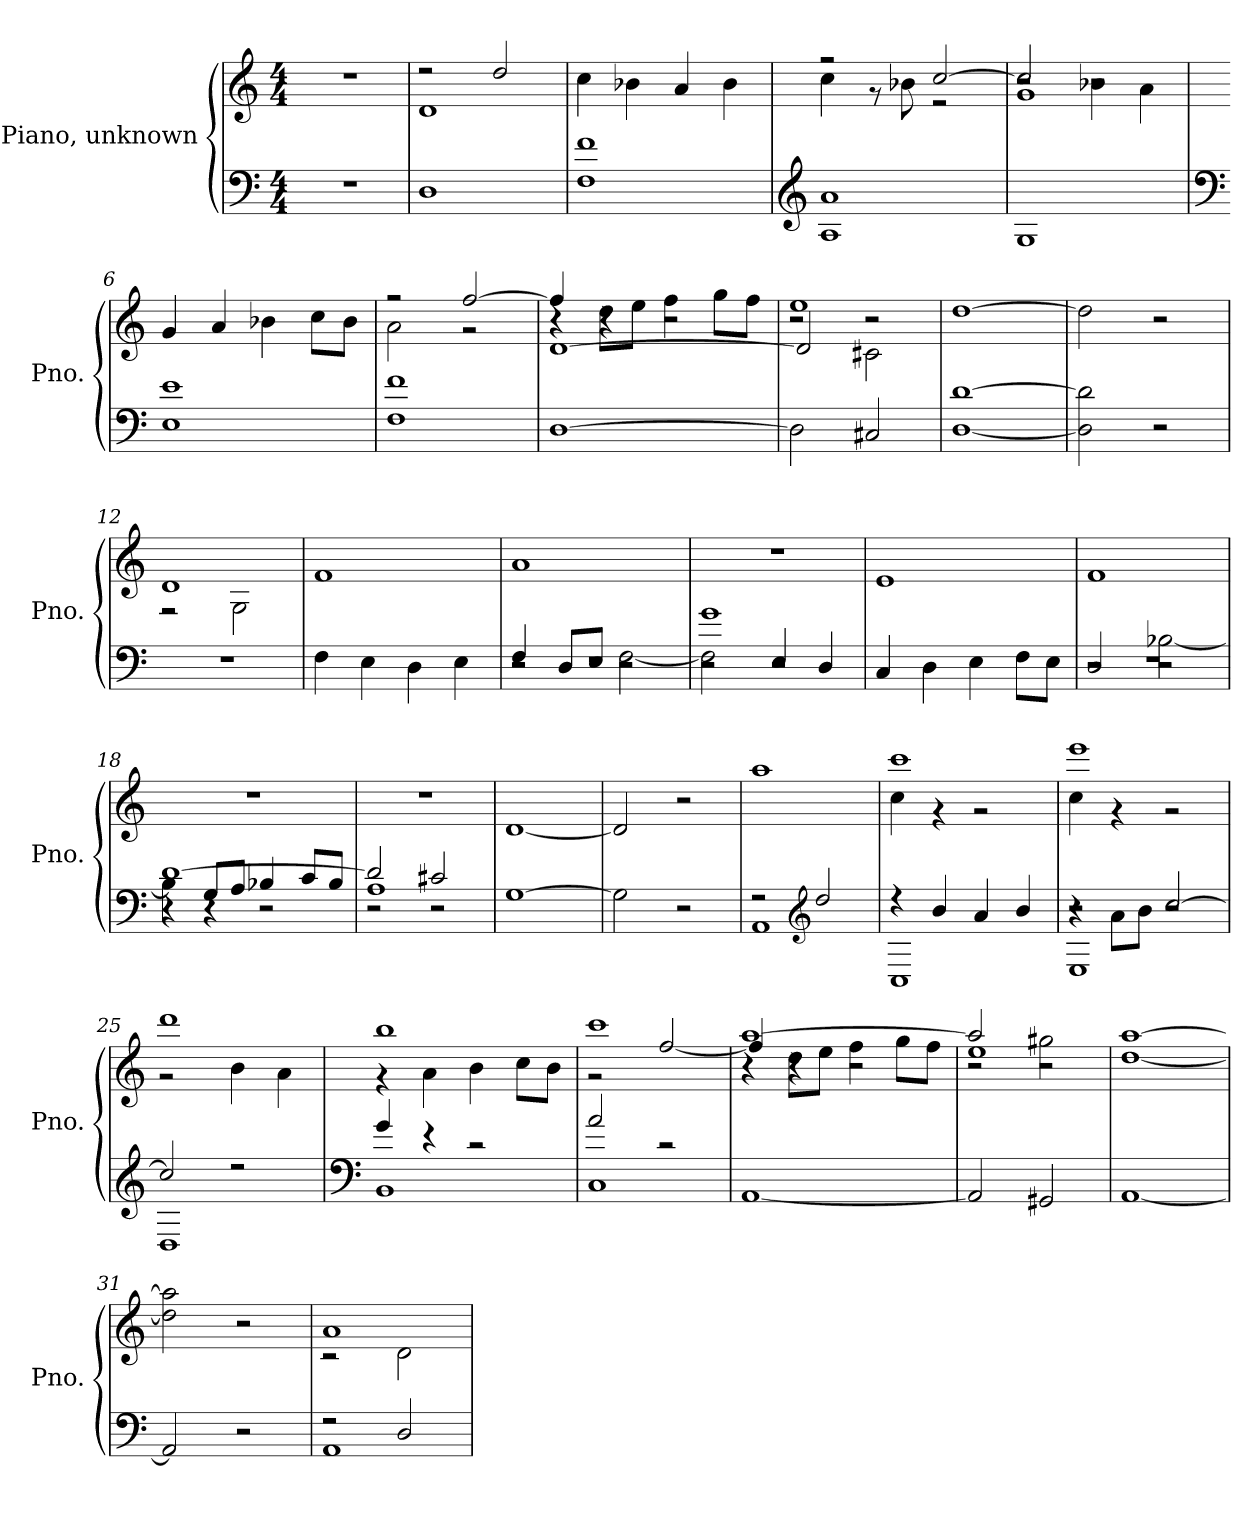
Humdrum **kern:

**kern	**kern
*part1	*part1
*staff2	*staff1
*I"Piano, unknown	*
*I'Pno.	*
*clefF4	*clefG2
*k[]	*k[]
*M4/4	*M4/4
*MM120	*MM120
=1	=1
1r	1r
=2	=2
*	*^
1D	2r	1d
.	2dd/	.
*	*v	*v
=3	=3
1F 1f	4cc\
.	4b-X\
.	4a/
.	4b-\
=4	=4
*clefG2	*
*	*^
1A 1a	2r	4cc\
.	.	8r
.	.	8b-X\
.	[2cc/	2r
=5	=5	=5
*	*	*^
1G	2cc/]	2r	1g
.	2r	4b-X\	.
.	.	4a\	.
*	*v	*v	*v
=6	=6
*clefF4	*
1E 1e	4g/
.	4a/
.	4b-X\
.	8cc\L
.	8b-\J
=7	=7
*	*^
1F 1f	2r	2a\
.	[2ff/	2r
=8	=8	=8
*	*	*^
[1D	4ff/]	4r	[1d
.	4r	8dd\L	.
.	.	8ee\J	.
.	2r	4ff\	.
.	.	8gg\L	.
.	.	8ff\J	.
!!LO:LB:g=z	!!	!!
=9	=9	=9	=9
2D\]	1ee	2r	2d/]
2C#X/	.	2c#X\	2r
*	*v	*v	*v
=10	=10
[1D [1d	[1dd
=11	=11
2D\] 2d\]	2dd\]
2r	2r
=12	=12
*	*^
1r	1d	2r
.	.	2G\
*	*v	*v
=13	=13
4F\	1f
4E\	.
4D\	.
4E\	.
=14	=14
*^	*
*	*^	*
1r	2r	4F/	1a
.	.	8D/L	.
.	.	8E/J	.
.	[2F\	2r	.
=15	=15	=15	=15
1g	2F\]	2r	1r
.	2r	4E/	.
.	.	4D/	.
*v	*v	*v	*
=16	=16
4C/	1e
4D\	.
4E\	.
8F\L	.
8E\J	.
=17	=17
*^	*
*	*^	*
1r	2r	2D/	1f
.	[2B-X\	2r	.
!!LO:LB:g=z
=18	=18	=18	=18
[1d	4B-\]	4r	1r
.	4r	8G/L	.
.	.	8A/J	.
.	2r	4B-X/	.
.	.	8c/L	.
.	.	8B-/J	.
=19	=19	=19	=19
2d/]	1A	2r	1r
2r	.	2c#X/	.
*v	*v	*v	*
=20	=20
[1G	[1d
=21	=21
2G\]	2d/]
2r	2r
=22	=22
*^	*
2r	1AA	1aa
*clefG2	*	*
2dd/	.	.
=23	=23	=23
*	*	*^
4r	1C	1ccc	4cc\
4b/	.	.	4r
4a/	.	.	2r
4b/	.	.	.
=24	=24	=24	=24
*	*^	*	*
2r	4r	1E	1eee	4cc\
.	8a\L	.	.	4r
.	8b\J	.	.	.
[2cc/	2r	.	.	2r
*	*v	*v	*	*
=25	=25	=25	=25
2cc/]	1D	1ddd	2r
2r	.	.	4b\
.	.	.	4a\
!!LO:LB:g=z	!!
=26	=26	=26	=26
*clefF4	*	*	*
4g/	1BB	1bb	4r
4r	.	.	4a\
2r	.	.	4b\
.	.	.	8cc\L
.	.	.	8b\J
=27	=27	=27	=27
2a/	1C	1ccc	2r
2r	.	.	[2ff/
*v	*v	*	*
=28	=28	=28
*	*	*^
[1AA	[1aa	4r	4ff/]
.	.	8dd\L	4r
.	.	8ee\J	.
.	.	4ff\	2r
.	.	8gg\L	.
.	.	8ff\J	.
=29	=29	=29	=29
2AA/]	2aa/]	2r	1ee
2GG#X/	2r	2gg#X\	.
*	*v	*v	*v
=30	=30
[1AA	[1dd [1aa
=31	=31
2AA/]	2dd\] 2aa\]
2r	2r
=32	=32
*^	*^
2r	1AA	1a	2r
2D/	.	.	2d\
*v	*v	*	*
*	*v	*v
=	=
*-	*-
